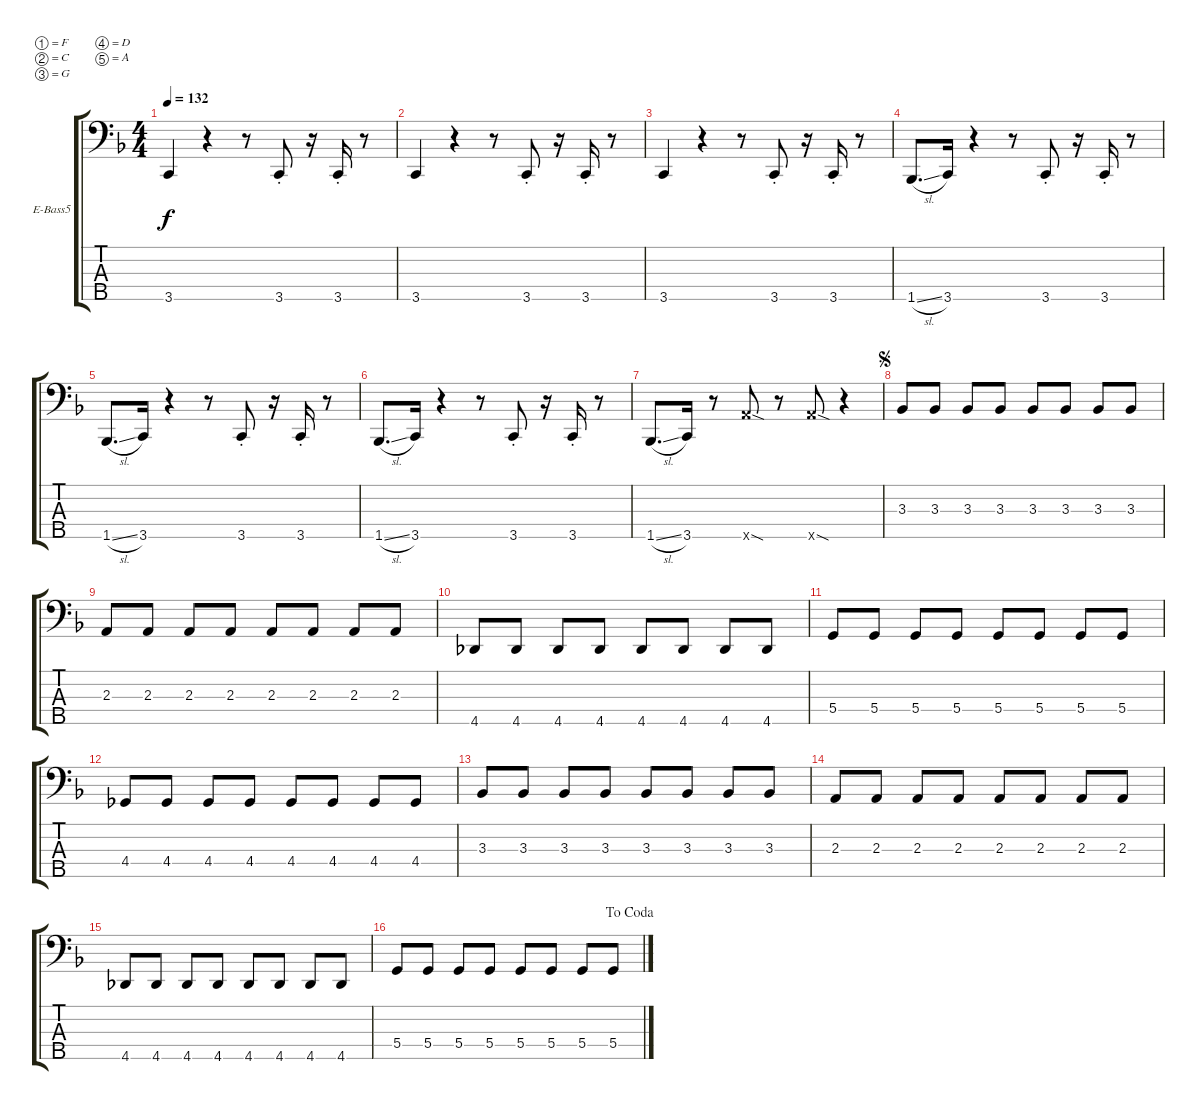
\bracketExtendMode groupsimilarinstruments
\firstSystemTrackNameOrientation horizontal
\otherSystemsTrackNameOrientation horizontal
\track ("Untitled" "E-Bass5") {instrument electricbassfinger}
\staff {score tabs}
\tuning (F2 C2 G1 D1 A0)
\ts (4 4)
\tempo 132
\clef f4
\ks f
3.5.4{dy f} r.4 r.8 3.5{st}.8 r.16 3.5{st}.16 r.8 |
3.5.4 r.4 r.8 3.5{st}.8 r.16 3.5{st}.16 r.8 |
3.5.4 r.4 r.8 3.5{st}.8 r.16 3.5{st}.16 r.8 |
1.5{sl}.8{d} 3.5.16 r.4 r.8 3.5{st}.8 r.16 3.5{st}.16 r.8 |
1.5{sl}.8{d} 3.5.16 r.4 r.8 3.5{st}.8 r.16 3.5{st}.16 r.8 |
1.5{sl}.8{d} 3.5.16 r.4 r.8 3.5{st}.8 r.16 3.5{st}.16 r.8 |
1.5{sl}.8{d} 3.5.16 r.8 12.5{sod x}.8 r.8 12.5{sod x}.8 r.4 |
\jump segno
3.3.8 3.3.8 3.3.8 3.3.8 3.3.8 3.3.8 3.3.8 3.3.8 |
2.3.8 2.3.8 2.3.8 2.3.8 2.3.8 2.3.8 2.3.8 2.3.8 |
4.5.8 4.5.8 4.5.8 4.5.8 4.5.8 4.5.8 4.5.8 4.5.8 |
5.4.8 5.4.8 5.4.8 5.4.8 5.4.8 5.4.8 5.4.8 5.4.8 |
4.4.8 4.4.8 4.4.8 4.4.8 4.4.8 4.4.8 4.4.8 4.4.8 |
3.3.8 3.3.8 3.3.8 3.3.8 3.3.8 3.3.8 3.3.8 3.3.8 |
2.3.8 2.3.8 2.3.8 2.3.8 2.3.8 2.3.8 2.3.8 2.3.8 |
4.5.8 4.5.8 4.5.8 4.5.8 4.5.8 4.5.8 4.5.8 4.5.8 |
\jump dacoda
5.4.8 5.4.8 5.4.8 5.4.8 5.4.8 5.4.8 5.4.8 5.4.8
